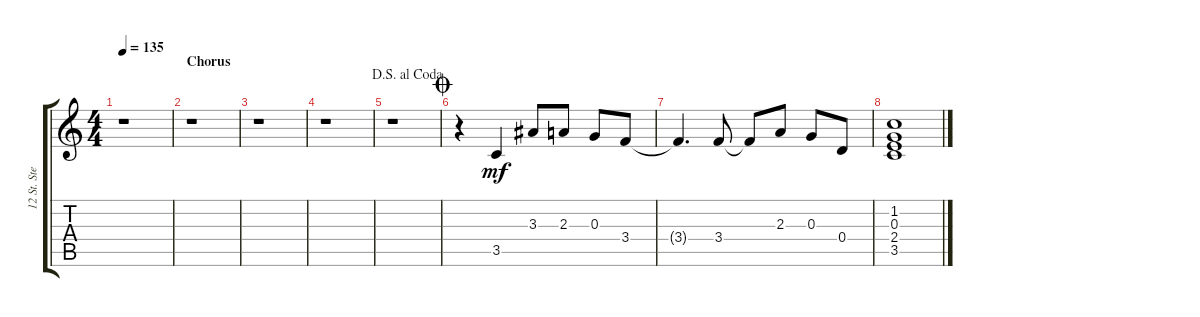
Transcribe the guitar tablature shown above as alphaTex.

\track ("12 St. Steel Guitar" "12 St. Ste") {instrument acousticguitarsteel}
\staff {score tabs}
\tuning (E4 B3 G3 D3 A2 E2) {hide}
\ts (4 4)
\tempo 135
\clef g2
\ks c
r.1{dy mf} |
\section ("" "Chorus")
r.1 |
r.1 |
r.1 |
\jump dalsegnoalcoda
r.1 |
\jump coda
r.4 3.5.4 3.3.8 2.3.8 0.3.8 3.4.8 |
3.4{t}.4{d} 3.4.8 3.4{t}.8 2.3.8 0.3.8 0.4.8 |
(1.2 0.3 2.4 3.5).1
